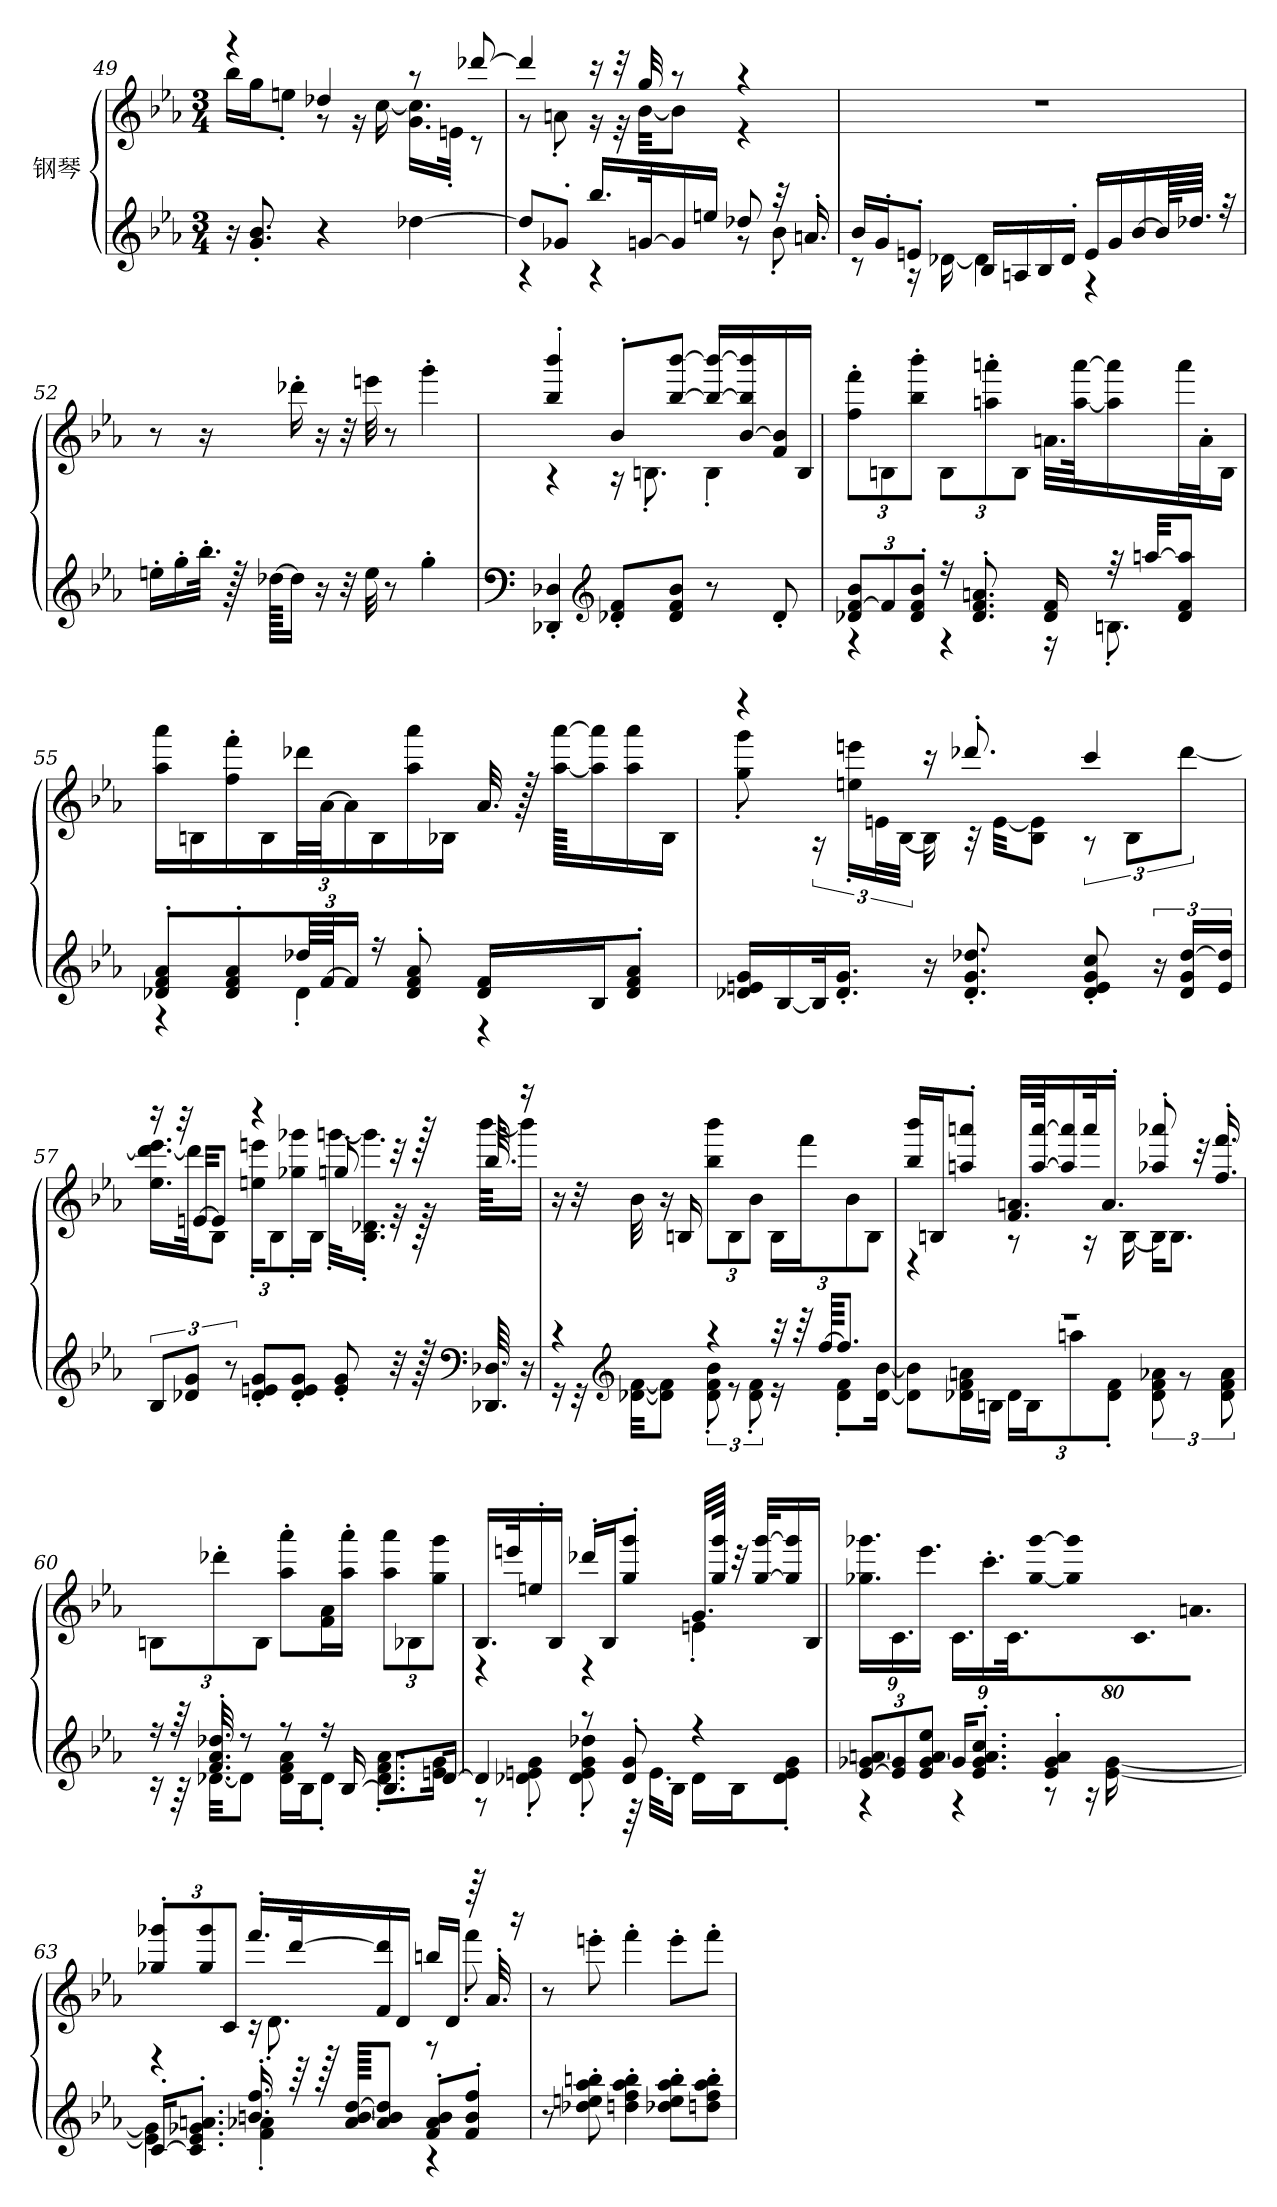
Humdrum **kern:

**kern	**kern
*part1	*part1
*staff2	*staff1
*I"钢琴	*
*clefG2	*clefG2
*k[b-e-a-]	*k[b-e-a-]
*M3/4	*M3/4
=49	=49
*	*^
16r	4r	16bb-\LL
8.g/' 8.b-/'	.	16gg\J
.	.	8een'\J
4r	4dd-X/	8r
.	.	16r
.	.	[16cc\
[4dd-X\	8r	16.g\ 16.cc\]LL
.	.	32en'\JJk
.	[8ddd-X/	8r
!!LO:PB:g=z	!!
=50	=50	=50
*^	*	*
8dd-/L]	4r	4ddd-/]	8r
8g-X'/J	.	.	8an'\
16.bb-/LL	4r	16r	16r
.	.	32r	32r
[32gn/K	.	32gg/	[32b-\KKL
16g/]	.	8r	8b-\J]
16een/JJ	.	.	.
8dd-X/	8r	4r	4r
32r	8b-'\	.	.
16.an'/	.	.	.
*	*	*v	*v
=51	=51	=51
16b-/LL	8r	2.r
16g'/J	.	.
8en'/J	16r	.
.	[16d-X\	.
16B-/LL	4d-\]	.
16An/	.	.
16B-/	.	.
16d-'/JJ	.	.
16e'/LL	4r	.
16g/	.	.
[16b-/	.	.
128b-/KLL]	.	.
64.dd-X/JJJJ	.	.
32r	.	.
*v	*v	*
!!LO:LB:g=z
=52	=52
16een'\LL	8r
16gg'\	.
32.bb-'\JJk	16r
128r	.
[128dd-X\KKKLL	.
16dd-\JJ]	16ddd-X'\
16r	16r
32r	32r
32ee\	32eeen\
8r	8r
4gg'\	4ggg'\
=53	=53
*clefF4	*
*	*^
4DD-X/' 4D-X/'	4bb-/' 4bbb-/'	4r
*clefG2	*	*
8d-X/' 8f/'L	8b-'/L	16r
.	.	8.Bn'\
8d-/ 8f/ 8b-/J	[8bb-/ [8bbb-/J	.
8r	16bb-/_ 16bbb-/_LL	4B'\
.	[16b-/ 16bb-/] 16bbb-/]	.
8d-'/	16f/ 16b-/]	.
.	16B/JJ	.
*	*v	*v
!!LO:LB:g=z
=54	=54
*Xbrackettup	*Xbrackettup
*^	*
12d-X/ [12f/ 12b-/L	4r	12ff\' 12fff\'L
12f/]	.	12Bn\
12d-/' 12f/' 12b-/'J	.	12bb-\' 12bbb-\'J
16r	4r	12B\L
8.d-/' 8.f/' 8.an/'	.	.
.	.	12aan\' 12aaan\'
.	.	12B\J
16d-/ 16f/	16r	32.an\LLL
.	.	[64aa\ [64aaa\JK
32r	8.Bn'\	16aa\] 16aaa\]
[32aan/KKL	.	.
8d-/ 8f/ 8aa/]J	.	32aaa\L
.	.	32a'\J
.	.	16B\JJ
=55	=55	=55
8d-X/' 8f/' 8a-/'L	4r	16aa-\ 16aaa-\LL
.	.	16Bn\
8d-/' 8f/' 8a-/'	.	16ff\' 16fff\'
.	.	16B\
96dd-X/LLL	4d-'\	96ddd-X\LL
[96f/JJ	.	[96a-\JJ
24f/JJ]	.	24a-\]
16r	.	16B\
8d-/' 8f/' 8a-/'	.	16aa-\ 16aaa-\
.	.	16B-X\JJ
16d-/ 16f/LL	4r	32.a-/
.	.	128r
.	.	[128aa-\ [128aaa-\KKKLL
16B-/J	.	16aa-\] 16aaa-\]
8d-/' 8f/' 8a-/'J	.	16aa-\ 16aaa-\
.	.	16B-\JJ
*v	*v	*
!!LO:LB:g=z
=56	=56
*	*^
16d-X/ 16en/ 16g/LL	4r	8gg\' 8ggg\'
[16B-/	.	.
*	*	*brackettup
32B-/K]	.	24r
16.d-/' 16.g/'JJ	.	.
.	.	24een\' 24eeen\'LL
.	.	48en\L
.	.	[48B-\JJJ
16r	16r	16B-\]
8.d-/' 8.g/' 8.dd-X/'	8.ddd-X'/	32r
.	.	[32e\KKL
.	.	8B-\ 8e\]J
8d-/' 8e/' 8g/' 8cc/'	4ccc/	12r
.	.	12B-\L
*brackettup	*	*
24r	.	.
24d-/ 24g/ [24dd-/LL	.	[12ddd-\J
24e/ 24dd-/]JJ	.	.
!!LO:LB:g=z	!!
=57	=57	=57
12B-/L	16r	16.ee-\ 16.ddd-\_ 16.eee-\LL
.	32r	.
12d-X/ 12g/J	.	.
.	[32en/KKL	32ddd-\JK]
.	8e/J]	8B-\J
12r	.	.
*	*	*Xbrackettup
8d-/' 8en/' 8g/'L	4r	24een\' 24eeen\'KL
.	.	12B-\
8d-/' 8e/' 8g/'J	.	16gg-X\' 16ggg-X\'L
.	.	16B-\JJ
8e/' 8g/'	8ggn'/	[32gggn'\KLL
.	.	16.B-\' 16.d-X\' 16.ggg\]'JJ
32r	32r	32r
128r	128r	128r
*clefF4	*	*
64.DD-X/ 64.D-X/	64.bb-/	[64.bbb-\KKLL
16r	16r	16bbb-\JJ]
*	*v	*v
=58	=58
*^	*
4r	16r	16r
.	32r	32r
*clefG2	*	*
.	[32d-X\ [32f\KKL	32b-\
.	8d-\] 8f\]J	16r
.	.	16Bn/
4r	12d-\' 12f\' 12b-\'	12bb-\ 12bbb-\L
.	12r	12B\
.	12d-\' 12f\'	12b-\J
32r	16r	24B\LL
64r	.	.
.	.	24fff\J
[64ff/KKKL	.	.
8.ff/J]	8d-\' 8f\'L	.
.	.	12b-\
.	.	12B\J
.	[16d-\ [16b-\Jk	.
!!LO:LB:g=z
=59	=59	=59
*	*	*^
2.r	8d-\] 8b-\]L	16bb-/ 16bbb-/LL	4r
.	.	16Bn/J	.
.	16d-X\ 16f\ 16an\L	8aan/' 8aaan/'J	.
.	16Bn\JJ	.	.
*	*Xbrackettup	*	*
.	24d-\LL	32.f/ 32.an/LLL	8r
.	24B\J	.	.
.	.	[64aa/ [64aaa/JK	.
.	.	16aa/] 16aaa/]	.
.	12aan\	.	.
.	.	32aaa/K	16r
.	.	16.a'/JJ	.
.	12d-\' 12f\'J	.	.
.	.	.	[16B\
*	*brackettup	*	*
.	12d-\ 12f\ 12a-X\	8aa-X/' 8aaa-X/'	16B\KL]
.	.	.	8.B\J
.	12r	.	.
.	.	32r	.
.	.	16.ff/' 16.fff/'	.
.	12d-\ 12f\ 12a-\	.	.
*	*	*v	*v
=60	=60	=60
16r	16r	12Bn\L
64r	64r	.
32.f/' 32.a-/' 32.dd-X/'	[32.d-X\KKL	.
.	.	12ddd-X'\
8r	8d-\J]	.
.	.	12B\J
8r	16d-\ 16f\ 16a-\LL	8aa-\' 8aaa-\'L
.	16B-\J	.
16r	8d-'\J	16f\ 16a-\L
[16B-/	.	16aa-\' 16aaa-\'JJ
8.B-/L]	8.d-\' 8.f\' 8.a-\'L	12aa-\ 12aaa-\L
.	.	12B-X\
.	.	12gg\ 12ggg\J
[16d-/Jk	16en\ 16g\Jk	.
!!LO:PB:g=z
=61	=61	=61
*	*	*^
4d-/]	8r	16.B-/LL	4r
.	.	32eeen/K	.
.	8d-X\' 8en\' 8g\'	16een'/	.
.	.	16B-/JJ	.
8r	8d-\' 8e\' 8g\' 8dd-X\'	16ddd-X'/LL	4r
.	.	16B-/J	.
8d-/' 8g/'	64r	8gg/' 8ggg/'J	.
.	32.e\KLL	.	.
.	16B-\JJ	.	.
4r	16d-\LL	32.g/LLL	4en'\
.	.	64gg/ 64ggg/JJJk	.
.	16B-\J	32r	.
.	.	[32gg/ [32ggg/KLL	.
.	8d-\' 8e\' 8g\'J	16gg/] 16ggg/]	.
.	.	16B-/JJ	.
*	*	*v	*v
=62	=62	=62
*Xbrackettup	*	*
[12e-/ [12g-X/ 12an/L	4r	18.gg-X\ 18.ggg-X\LL
12e-/] 12g-/]	.	18.c\
12e-/ [12g-/ 12a/ 12ee-/J	.	18.eee-\JJ
16g-/KL]	4r	18.c\LL
8.e-/' 8.g-/' 8.a/' 8.cc/'J	.	.
.	.	18.ccc'\
.	.	36.c\JK
!	!	!LO:N:vis=8
.	.	[640%71gg-\ [640%71ggg-\
4e-/' 4g-/' 4a/'	8r	.
!	!	!LO:N:vis=64
.	.	640%9gg-\] 640%9ggg-\]KKL
.	.	18.c\
.	16r	.
.	.	18.an\JJ
.	[16e-\ [16g-\	.
!!LO:LB:g=z
=63	=63	=63
*	*	*^
[16c'/KL	4e-\] 4g-\]	12gg-X/' 12ggg-X/'L	4r
8.c/]' 8.e-/' 8.g-X/' 8.an/'J	.	.	.
.	.	12gg-/ 12ggg-/	.
.	.	12c/J	.
16.bn/' 16.ff/'	4f\' 4a-X\'	16.fff'/LL	16r
.	.	.	8.d'\
64r	.	[32ddd/K	.
128r	.	.	.
[128a-/ [128b/ [128dd/KKKKL	.	.	.
8a-/] 8b/] 8dd/]J	.	16f/ 16ddd/]	.
.	.	16d/JJ	.
8f/' 8a-/' 8b/'L	4r	16bbn/LL	8r
.	.	16d/JJ	.
8f/' 8b/' 8ff/'J	.	64r	8fff'\
.	.	32.a-'/	.
.	.	16r	.
*v	*v	*	*
*	*v	*v
=64	=64
8r	8r
8dd-X\' 8een\' 8aa-\' 8bbn\'	8eeen'\
4ddn\' 4ff\' 4aa-\' 4bb\'	4fff'\
8dd-X\' 8ee\' 8aa-\' 8bb\'L	8eee'\L
8ddn\' 8ff\' 8aa-\' 8bb\'J	8fff'\J
=	=
*-	*-
